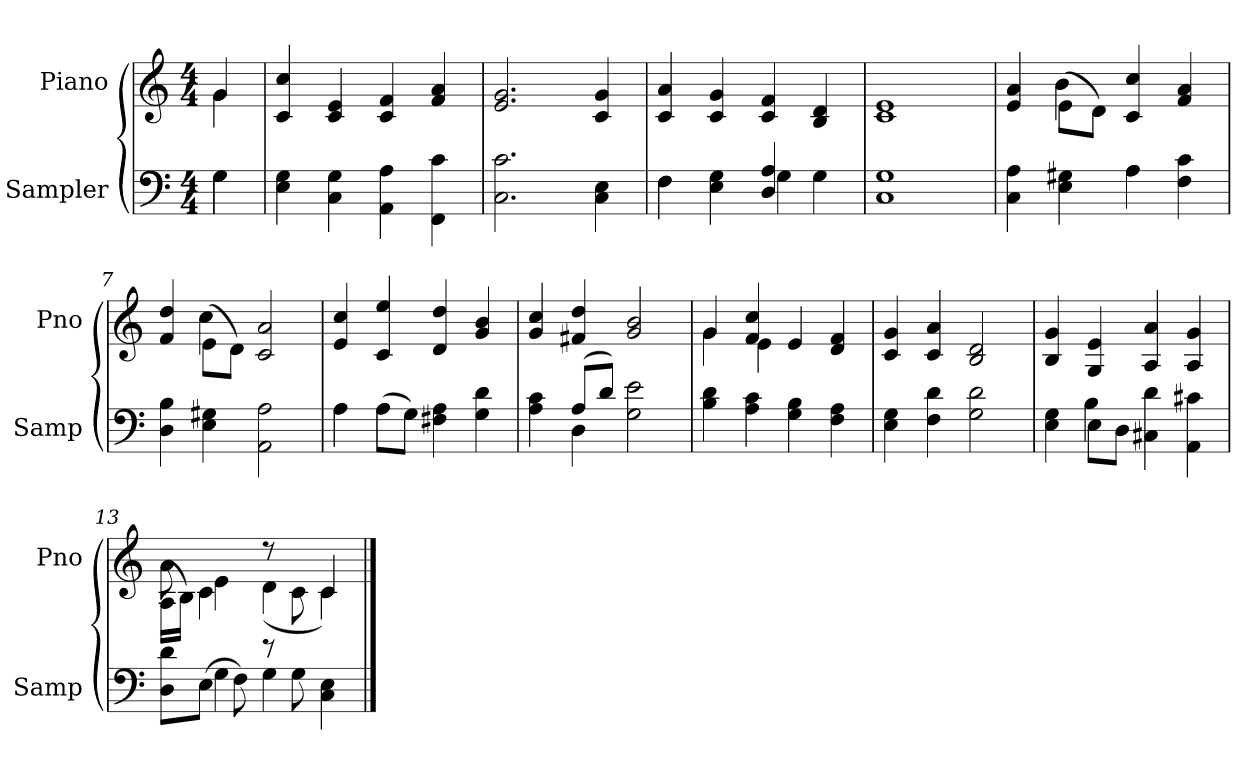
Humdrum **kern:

**kern	**kern
*part2	*part1
*staff2	*staff1
*I"Sampler	*I"Piano
*I'Samp	*I'Pno
*clefF4	*clefG2
*M4/4	*M4/4
=1	=1
*^	*^
4G\	4G	4g/	4g
*v	*v	*	*
*	*v	*v
=2	=2
4E 4G	4c 4cc
4C 4G	4c 4e
4AA 4A	4c 4f
4FF 4c	4f 4a
=3	=3
2.C 2.c	2.e 2.g
4C 4E	4c 4g
=4	=4
*^	*
4F\	4F	4c 4a
4E 4G	4ryy	4c 4g
4D 4A	4G	4c 4f
4G\	4ryy	4B 4d
*v	*v	*
=5	=5
1C 1G	1c 1e
=6	=6
*^	*^
4C 4A	2ryy	4e 4a	4ryy
4E 4G#X	.	(8e\L	4b
.	.	8d\J)	.
4A\	4A	4c 4cc	2ryy
4F 4c	4ryy	4f 4a	.
*v	*v	*	*
=7	=7	=7
4D 4B	4f 4dd	4ryy
4E 4G#X	(8e\L	4cc
.	8d\J)	.
2AA 2A	2c 2a	2ryy
*	*v	*v
=8	=8
*^	*
4A\	4A	4e 4cc
(8A\L	4A	4c 4ee
8G\J)	.	.
4F#X 4A	2ryy	4d 4dd
4G 4d	.	4g 4b
=9	=9	=9
4A 4c	4ryy	4g 4cc
(8A/L	4D	4f#X 4dd
8d/J)	.	.
2G 2e	2ryy	2g 2b
*v	*v	*
=10	=10
*	*^
4B 4d	4g/	4g
4A 4c	4f 4cc	4e
4G 4B	4e/	2ryy
4F 4A	4d 4f	.
*	*v	*v
=11	=11
4E 4G	4c 4g
4F 4d	4c 4a
2G 2d	2B 2d
=12	=12
*^	*
4E 4G	4ryy	4B 4g
8E\L	4B	4G 4e
8D\J	.	.
4C#X 4d	2ryy	4A 4a
4AA 4c#X	.	4A 4g
=13	=13	=13
*	*	*^
8D\ 8d\L	8ryy	(16A\LL	8a
.	.	16B\JJ)	.
(8E\J	4G	4c\	4e
8F\)	.	.	.
8r	4G	8r	(4d
8G\	.	8c\	.
4C 4E	4ryy	4c/	4c)
*v	*v	*	*
*	*v	*v
==	==
*-	*-
